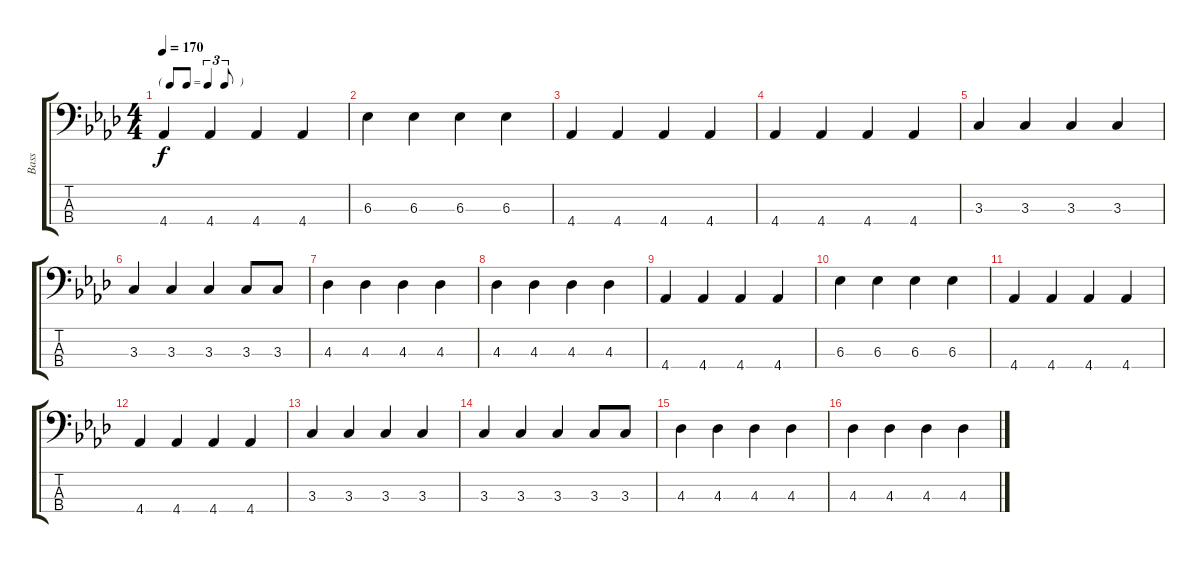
\track ("Bass" "Bass") {instrument electricbasspick}
\staff {score tabs}
\tuning (G2 D2 A1 E1) {hide}
\ts (4 4)
\tf triplet8th
\tempo 170
\clef f4
\ks ab
4.4.4{dy f} 4.4.4 4.4.4 4.4.4 |
6.3.4 6.3.4 6.3.4 6.3.4 |
4.4.4 4.4.4 4.4.4 4.4.4 |
4.4.4 4.4.4 4.4.4 4.4.4 |
3.3.4 3.3.4 3.3.4 3.3.4 |
3.3.4 3.3.4 3.3.4 3.3.8 3.3.8 |
4.3.4 4.3.4 4.3.4 4.3.4 |
4.3.4 4.3.4 4.3.4 4.3.4 |
4.4.4 4.4.4 4.4.4 4.4.4 |
6.3.4 6.3.4 6.3.4 6.3.4 |
4.4.4 4.4.4 4.4.4 4.4.4 |
4.4.4 4.4.4 4.4.4 4.4.4 |
3.3.4 3.3.4 3.3.4 3.3.4 |
3.3.4 3.3.4 3.3.4 3.3.8 3.3.8 |
4.3.4 4.3.4 4.3.4 4.3.4 |
4.3.4 4.3.4 4.3.4 4.3.4
